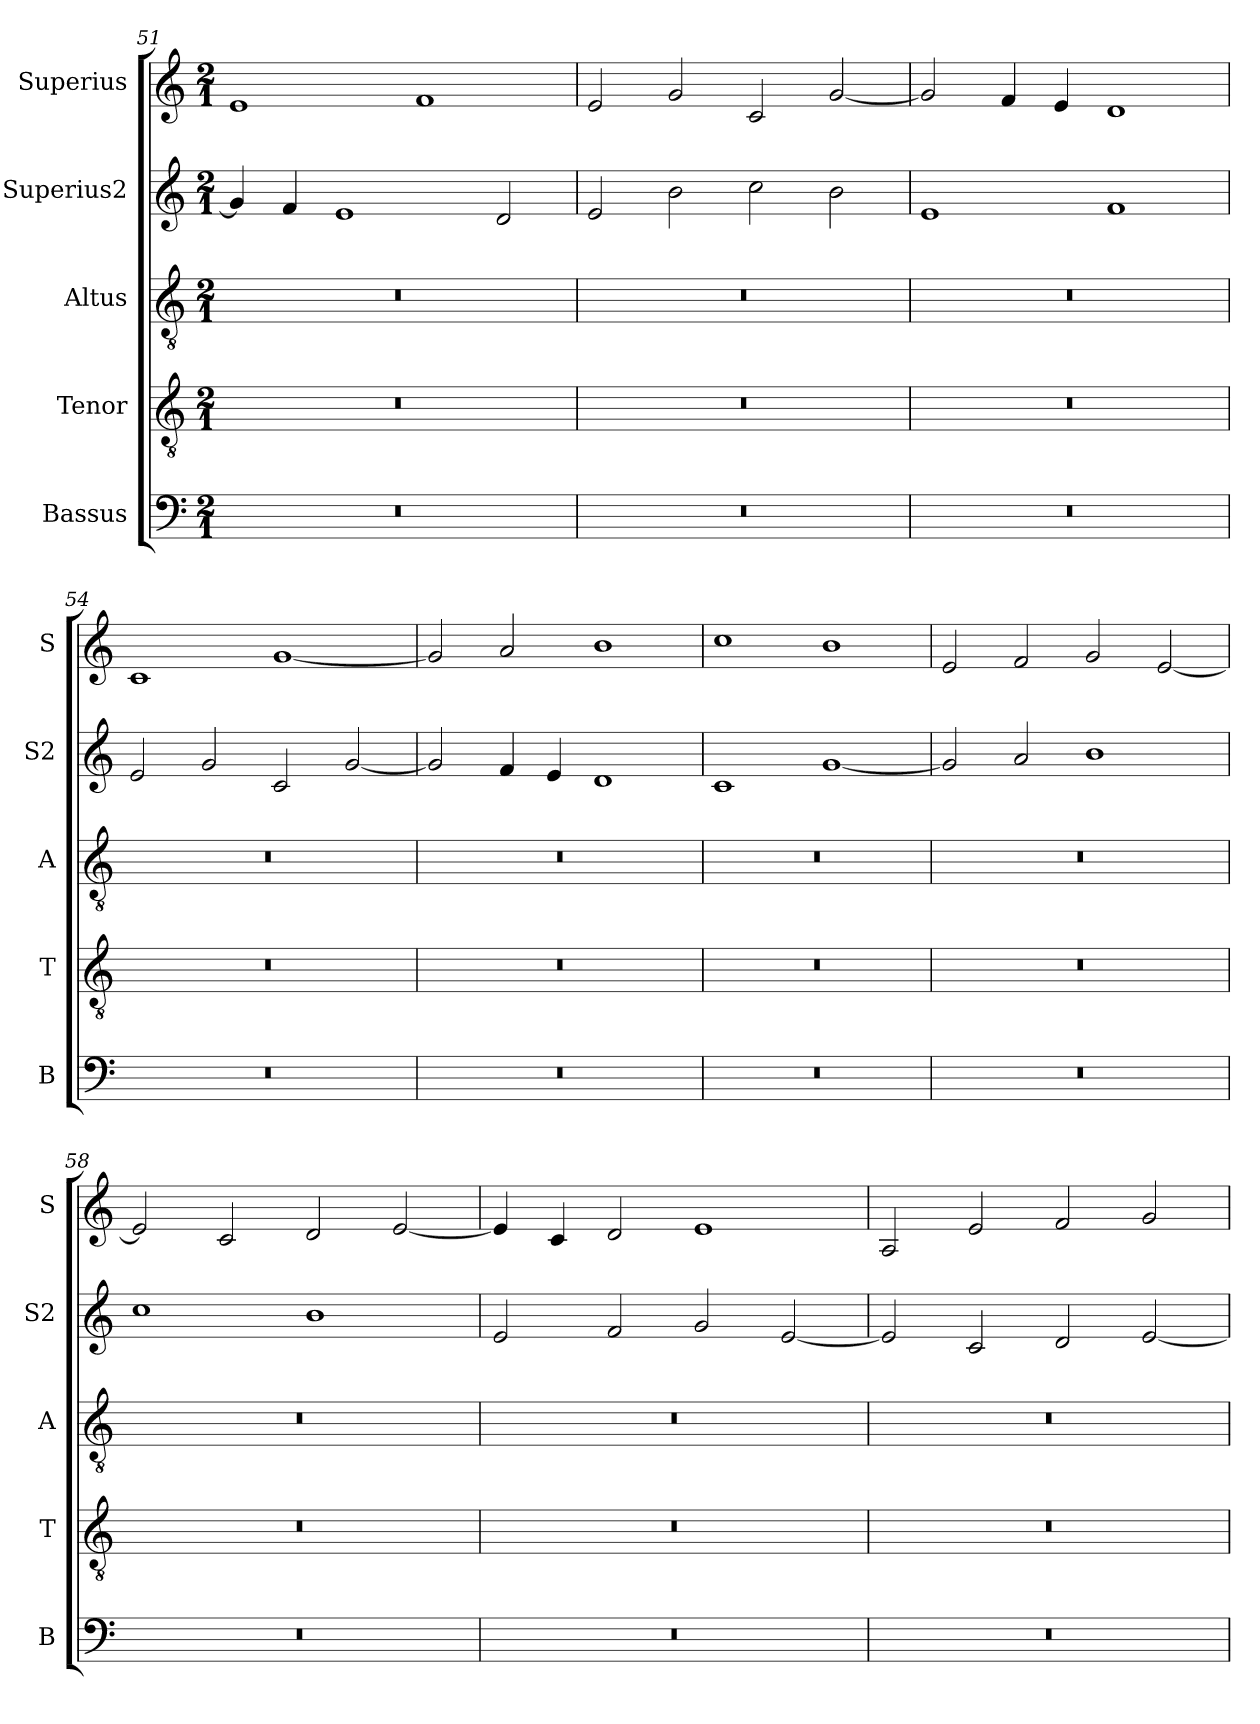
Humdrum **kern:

**kern	**kern	**kern	**kern	**kern
*part5	*part4	*part3	*part2	*part1
*staff5	*staff4	*staff3	*staff2	*staff1
*I"Bassus	*I"Tenor	*I"Altus	*I"Superius2	*I"Superius
*I'B	*I'T	*I'A	*I'S2	*I'S
*clefF4	*clefGv2	*clefGv2	*clefG2	*clefG2
*k[]	*k[]	*k[]	*k[]	*k[]
*M2/1	*M2/1	*M2/1	*M2/1	*M2/1
=51	=51	=51	=51	=51
0r	0r	0r	4g/]	1e
.	.	.	4f/	.
.	.	.	1e	.
.	.	.	.	1f
.	.	.	2d/	.
=52	=52	=52	=52	=52
0r	0r	0r	2e/	2e/
.	.	.	2b\	2g/
.	.	.	2cc\	2c/
.	.	.	2b\	[2g/
=53	=53	=53	=53	=53
0r	0r	0r	1e	2g/]
.	.	.	.	4f/
.	.	.	.	4e/
.	.	.	1f	1d
=54	=54	=54	=54	=54
0r	0r	0r	2e/	1c
.	.	.	2g/	.
.	.	.	2c/	[1g
.	.	.	[2g/	.
=55	=55	=55	=55	=55
0r	0r	0r	2g/]	2g/]
.	.	.	4f/	2a/
.	.	.	4e/	.
.	.	.	1d	1b
=56	=56	=56	=56	=56
0r	0r	0r	1c	1cc
.	.	.	[1g	1b
=57	=57	=57	=57	=57
0r	0r	0r	2g/]	2e/
.	.	.	2a/	2f/
.	.	.	1b	2g/
.	.	.	.	[2e/
=58	=58	=58	=58	=58
0r	0r	0r	1cc	2e/]
.	.	.	.	2c/
.	.	.	1b	2d/
.	.	.	.	[2e/
=59	=59	=59	=59	=59
0r	0r	0r	2e/	4e/]
.	.	.	.	4c/
.	.	.	2f/	2d/
.	.	.	2g/	1e
.	.	.	[2e/	.
=60	=60	=60	=60	=60
0r	0r	0r	2e/]	2A/
.	.	.	2c/	2e/
.	.	.	2d/	2f/
.	.	.	[2e/	2g/
=	=	=	=	=
*-	*-	*-	*-	*-
